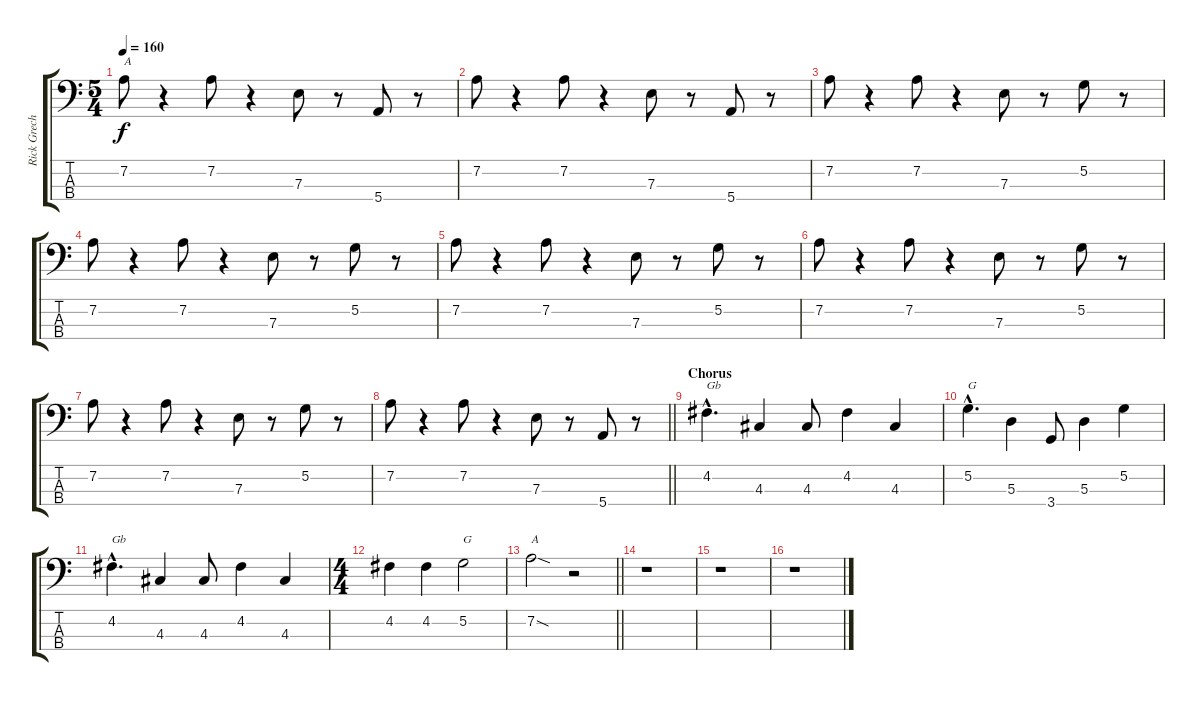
\track ("Rick Grech (Bass)" "Rick Grech") {instrument electricbassfinger}
\staff {score tabs}
\tuning (G2 D2 A1 E1) {hide}
\ts (5 4)
\tempo 160
\clef f4
\ks c
7.2.8{txt "A" dy f} r.4 7.2.8 r.4 7.3.8 r.8 5.4.8 r.8 |
7.2.8 r.4 7.2.8 r.4 7.3.8 r.8 5.4.8 r.8 |
7.2.8 r.4 7.2.8 r.4 7.3.8 r.8 5.2.8 r.8 |
7.2.8 r.4 7.2.8 r.4 7.3.8 r.8 5.2.8 r.8 |
7.2.8 r.4 7.2.8 r.4 7.3.8 r.8 5.2.8 r.8 |
7.2.8 r.4 7.2.8 r.4 7.3.8 r.8 5.2.8 r.8 |
7.2.8 r.4 7.2.8 r.4 7.3.8 r.8 5.2.8 r.8 |
\barLineRight lightlight
7.2.8 r.4 7.2.8 r.4 7.3.8 r.8 5.4.8 r.8 |
\section ("" "Chorus")
4.2{hac}.4{d txt "Gb"} 4.3.4 4.3.8 4.2.4 4.3.4 |
5.2{hac}.4{d txt "G"} 5.3.4 3.4.8 5.3.4 5.2.4 |
4.2{hac}.4{d txt "Gb"} 4.3.4 4.3.8 4.2.4 4.3.4 |
\ts (4 4)
4.2.4 4.2.4 5.2.2{txt "G"} |
\barLineRight lightlight
7.2{sod}.2{txt "A"} r.2 |
r.1 |
r.1 |
r.1
